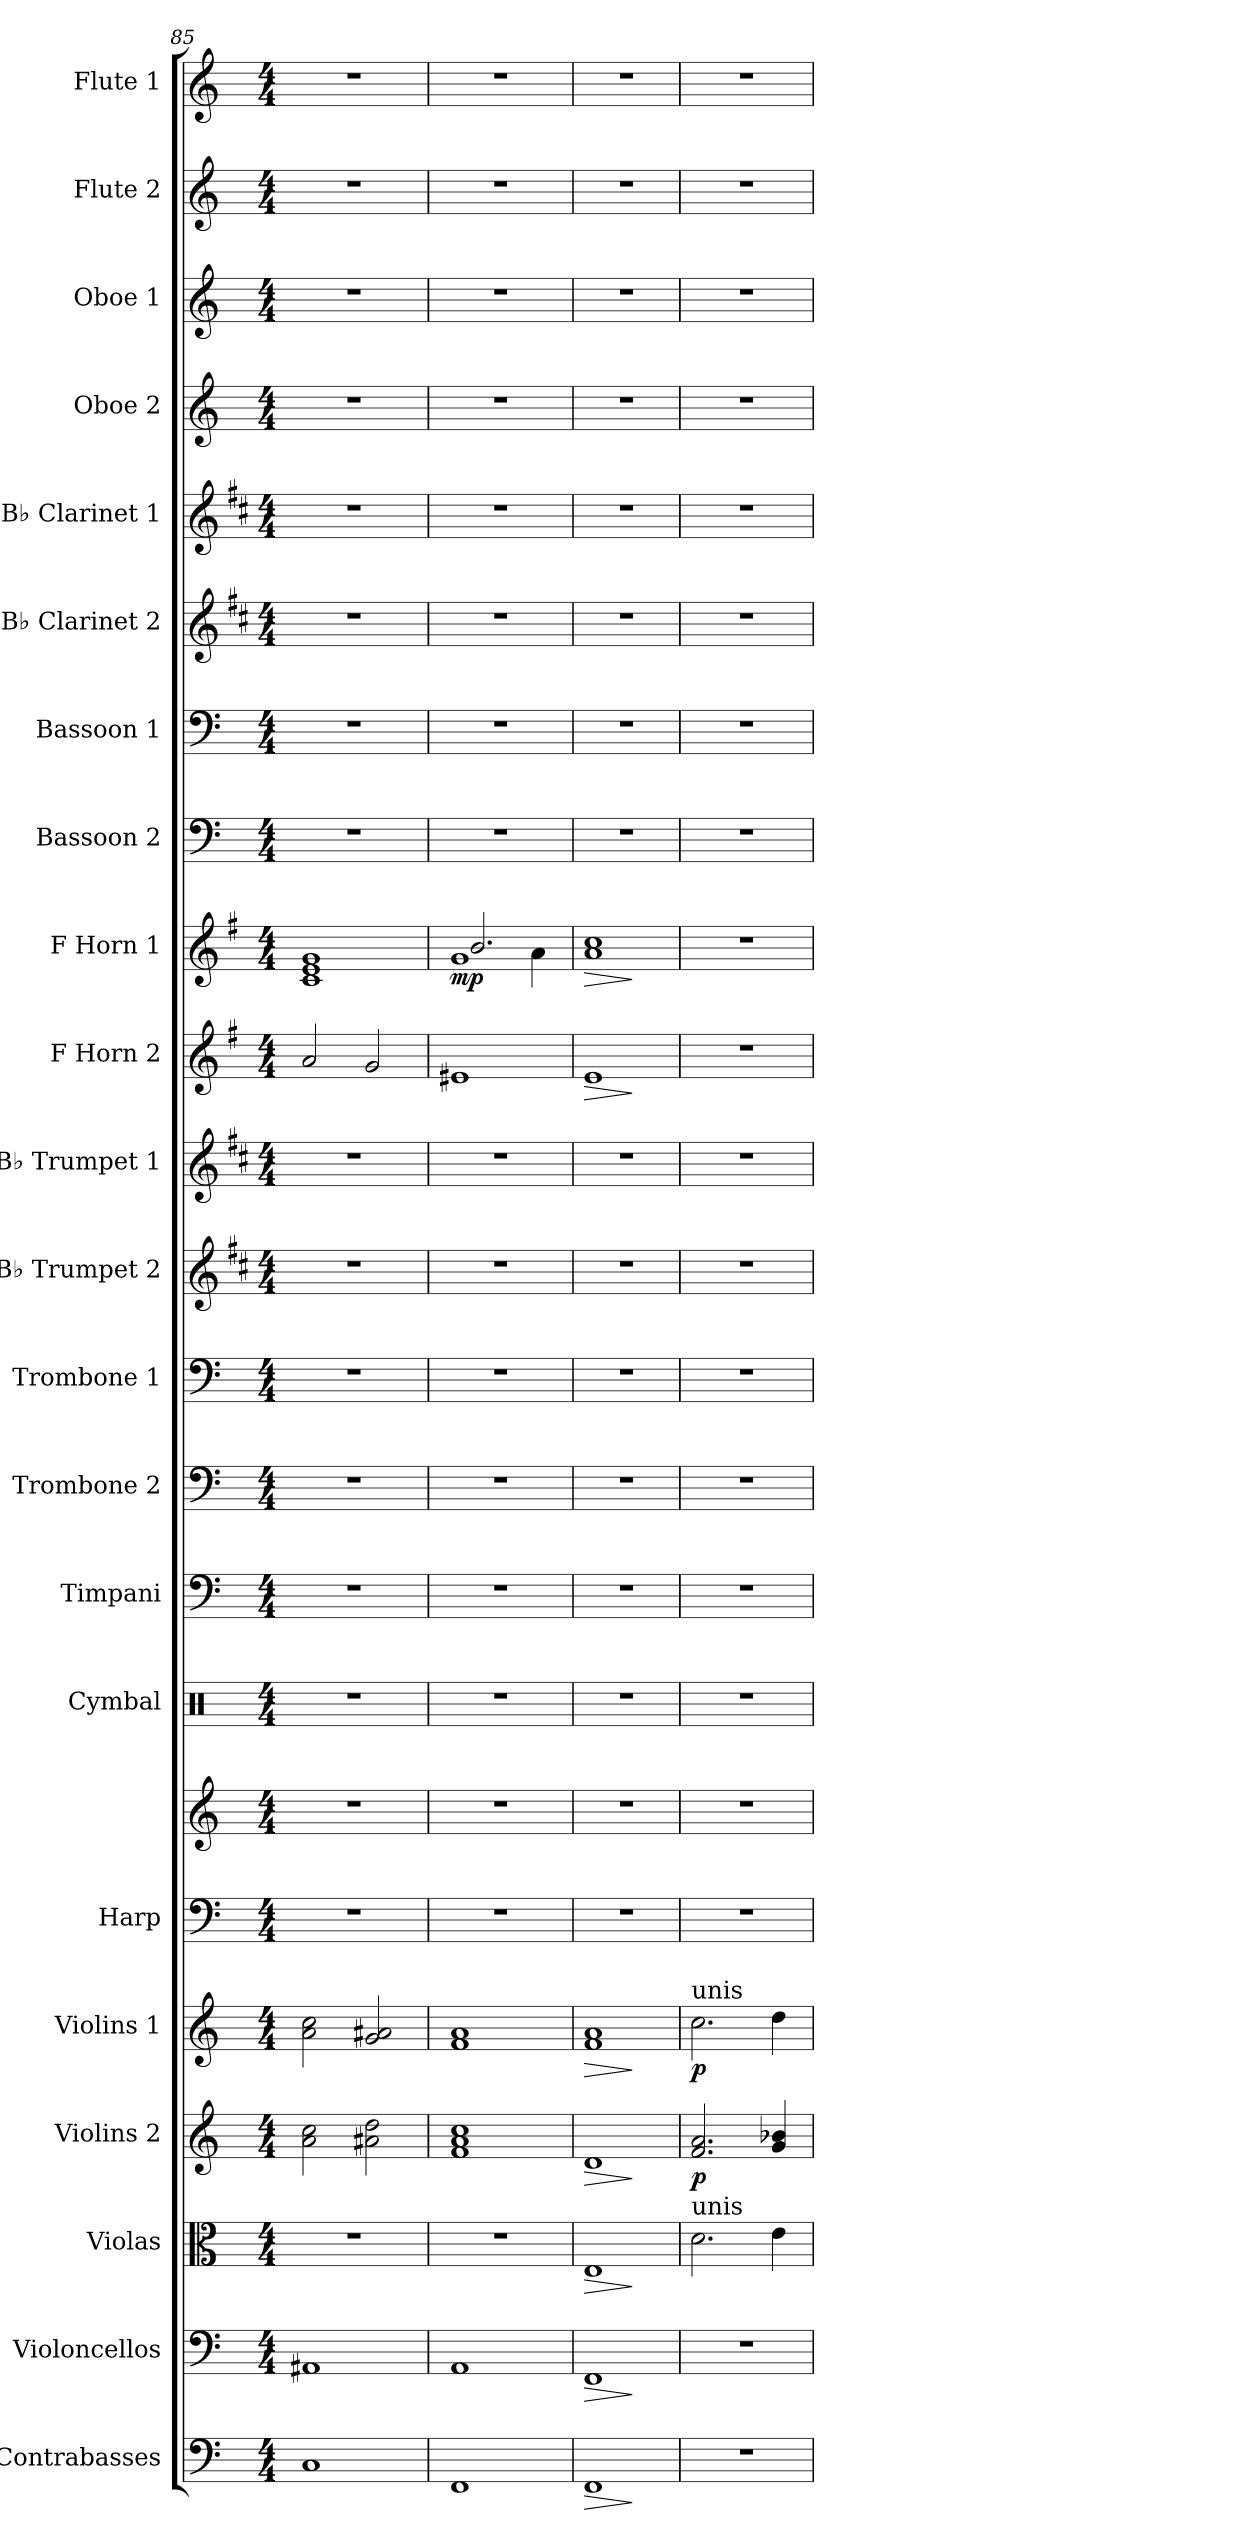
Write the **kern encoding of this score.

**kern	**dynam	**kern	**dynam	**kern	**dynam	**kern	**dynam	**kern	**dynam	**kern	**kern	**kern	**kern	**kern	**kern	**kern	**kern	**kern	**dynam	**kern	**dynam	**kern	**kern	**kern	**kern	**kern	**kern	**kern	**kern
*part22	*part22	*part21	*part21	*part20	*part20	*part19	*part19	*part18	*part18	*part17	*part17	*part16	*part15	*part14	*part13	*part12	*part11	*part10	*part10	*part9	*part9	*part8	*part7	*part6	*part5	*part4	*part3	*part2	*part1
*staff23	*staff23	*staff22	*staff22	*staff21	*staff21	*staff20	*staff20	*staff19	*staff19	*staff18	*staff17	*staff16	*staff15	*staff14	*staff13	*staff12	*staff11	*staff10	*staff10	*staff9	*staff9	*staff8	*staff7	*staff6	*staff5	*staff4	*staff3	*staff2	*staff1
*I"Contrabasses	*	*I"Violoncellos	*	*I"Violas	*	*I"Violins 2	*	*I"Violins 1	*	*I"Harp	*	*I"Cymbal	*I"Timpani	*I"Trombone 2	*I"Trombone 1	*I"B♭ Trumpet 2	*I"B♭ Trumpet 1	*I"F Horn 2	*	*I"F Horn 1	*	*I"Bassoon 2	*I"Bassoon 1	*I"B♭ Clarinet 2	*I"B♭ Clarinet 1	*I"Oboe 2	*I"Oboe 1	*I"Flute 2	*I"Flute 1
*I'Cbs.	*	*I'Vcs.	*	*I'Vlas.	*	*I'Vlns. 2	*	*I'Vlns. 1	*	*I'Hrp.	*	*I'Cym.	*I'Timp.	*I'Tbn. 2	*I'Tbn. 1	*I'B♭ Tpt. 2	*I'B♭ Tpt. 1	*I'F Hn. 2	*	*I'F Hn. 1	*	*I'Bsn. 2	*I'Bsn. 1	*I'B♭ Cl. 2	*I'B♭ Cl. 1	*I'Ob. 2	*I'Ob. 1	*I'Fl. 2	*I'Fl. 1
*clefF4	*	*clefF4	*	*clefC3	*	*clefG2	*	*clefG2	*	*clefF4	*clefG2	*clefX	*clefF4	*clefF4	*clefF4	*clefG2	*clefG2	*clefG2	*	*clefG2	*	*clefF4	*clefF4	*clefG2	*clefG2	*clefG2	*clefG2	*clefG2	*clefG2
*ITrd7c12	*	*	*	*	*	*	*	*	*	*	*	*	*	*	*	*ITrd1c2	*ITrd1c2	*ITrd4c7	*	*ITrd4c7	*	*	*	*ITrd1c2	*ITrd1c2	*	*	*	*
*k[]	*	*k[]	*	*k[]	*	*k[]	*	*k[]	*	*k[]	*k[]	*k[]	*k[]	*k[]	*k[]	*k[]	*k[]	*k[]	*	*k[]	*	*k[]	*k[]	*k[]	*k[]	*k[]	*k[]	*k[]	*k[]
*M4/4	*	*M4/4	*	*M4/4	*	*M4/4	*	*M4/4	*	*M4/4	*M4/4	*M4/4	*M4/4	*M4/4	*M4/4	*M4/4	*M4/4	*M4/4	*	*M4/4	*	*M4/4	*M4/4	*M4/4	*M4/4	*M4/4	*M4/4	*M4/4	*M4/4
=85	=85	=85	=85	=85	=85	=85	=85	=85	=85	=85	=85	=85	=85	=85	=85	=85	=85	=85	=85	=85	=85	=85	=85	=85	=85	=85	=85	=85	=85
1CC	.	1AA#X	.	1r	.	2a\ 2cc\	.	2a\ 2cc\	.	1r	1r	1r	1r	1r	1r	1r	1r	2d/	.	1F 1A 1c	.	1r	1r	1r	1r	1r	1r	1r	1r
.	.	.	.	.	.	2a#X\ 2dd\	.	2g/ 2a#X/	.	.	.	.	.	.	.	.	.	2c/	.	.	.	.	.	.	.	.	.	.	.
=86	=86	=86	=86	=86	=86	=86	=86	=86	=86	=86	=86	=86	=86	=86	=86	=86	=86	=86	=86	=86	=86	=86	=86	=86	=86	=86	=86	=86	=86
*	*	*	*	*	*	*	*	*	*	*	*	*	*	*	*	*	*	*	*	*^	*	*	*	*	*	*	*	*	*
!	!	!	!	!	!	!	!	!	!	!	!	!	!	!	!	!	!	!	!	!	!	!LO:DY:b	!	!	!	!	!	!	!	!
1FFF	.	1AA	.	1r	.	1f 1a 1cc	.	1f 1a	.	1r	1r	1r	1r	1r	1r	1r	1r	1A#X	.	1c	2.e/	mp	1r	1r	1r	1r	1r	1r	1r	1r
.	.	.	.	.	.	.	.	.	.	.	.	.	.	.	.	.	.	.	.	.	4d\	.	.	.	.	.	.	.	.	.
=87	=87	=87	=87	=87	=87	=87	=87	=87	=87	=87	=87	=87	=87	=87	=87	=87	=87	=87	=87	=87	=87	=87	=87	=87	=87	=87	=87	=87	=87	=87
!	!LO:HP:b	!	!LO:HP:b	!	!LO:HP:b	!	!LO:HP:b	!	!LO:HP:b	!	!	!	!	!	!	!	!	!	!LO:HP:b	!	!	!LO:HP:b	!	!	!	!	!	!	!	!
*	*	*	*	*	*	*	*	*	*	*	*	*	*	*	*	*	*	*	*	*v	*v	*	*	*	*	*	*	*	*	*
1FFF	>	1FF	>	1E	>	1d	>	1f 1a	>	1r	1r	1r	1r	1r	1r	1r	1r	1A	>	1d 1f	>	1r	1r	1r	1r	1r	1r	1r	1r
.	]	.	]	.	]	.	]	.	]	.	.	.	.	.	.	.	.	.	]	.	]	.	.	.	.	.	.	.	.
=88	=88	=88	=88	=88	=88	=88	=88	=88	=88	=88	=88	=88	=88	=88	=88	=88	=88	=88	=88	=88	=88	=88	=88	=88	=88	=88	=88	=88	=88
!	!	!	!	!	!	!	!	!LO:TX:a:t=unis	!	!	!	!	!	!	!	!	!	!	!	!	!	!	!	!	!	!	!	!	!
!	!	!	!	!LO:TX:a:t=unis	!	!	!	!	!	!	!	!	!	!	!	!	!	!	!	!	!	!	!	!	!	!	!	!	!
!	!	!	!	!	!	!	!LO:DY:b	!	!LO:DY:b	!	!	!	!	!	!	!	!	!	!	!	!	!	!	!	!	!	!	!	!
1r	.	1r	.	2.d\	.	2.f/ 2.a/	p	2.cc\	p	1r	1r	1r	1r	1r	1r	1r	1r	1r	.	1r	.	1r	1r	1r	1r	1r	1r	1r	1r
.	.	.	.	4e\	.	4g/ 4b-X/	.	4dd\	.	.	.	.	.	.	.	.	.	.	.	.	.	.	.	.	.	.	.	.	.
=	=	=	=	=	=	=	=	=	=	=	=	=	=	=	=	=	=	=	=	=	=	=	=	=	=	=	=	=	=
*-	*-	*-	*-	*-	*-	*-	*-	*-	*-	*-	*-	*-	*-	*-	*-	*-	*-	*-	*-	*-	*-	*-	*-	*-	*-	*-	*-	*-	*-
